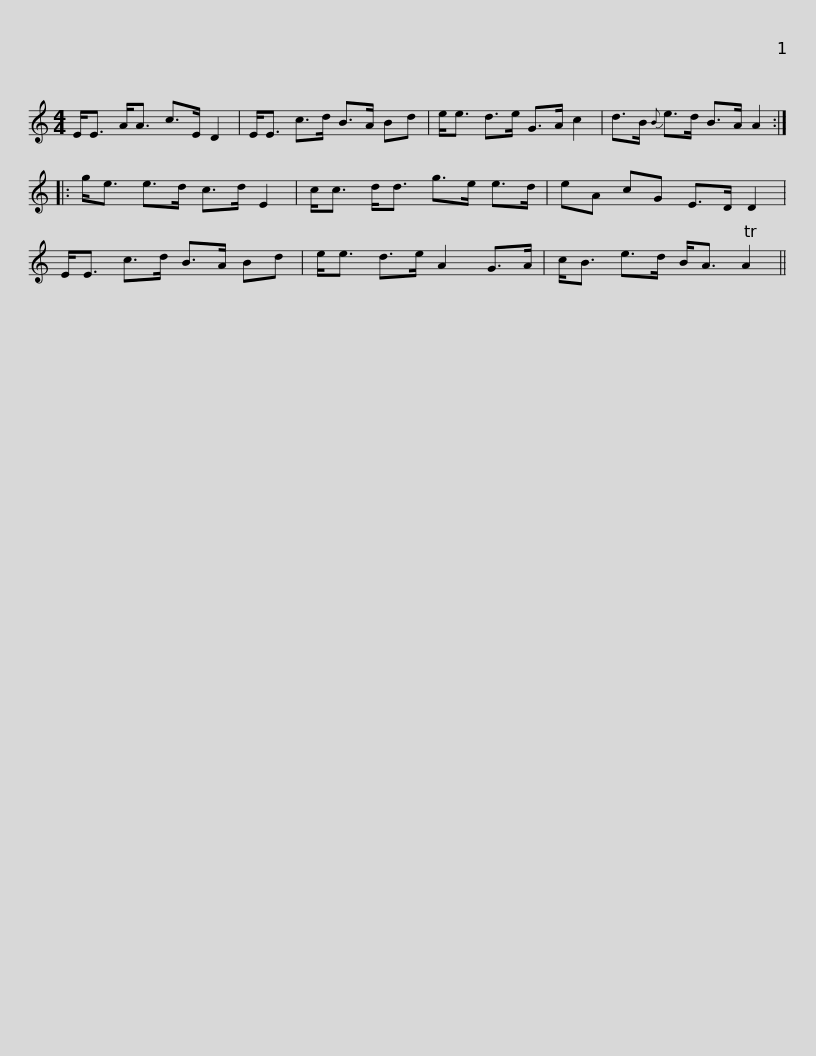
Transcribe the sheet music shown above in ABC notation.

X:1
L:1/8
M:4/4
I:linebreak $
K:C
V:1 treble
V:1
 E<E A<A c>E D2 | E<E c>d B>A Bd | e<e d>e G>A c2 | d>B{B} e>d B>A A2 :: g<e e>d c>d E2 |$ %5
 c<c d<d g>e e>d | eA cG E>D D2 | E<E c>d B>A Bd | e<e d>e A2 G>A | c<B e>d B<A TA2 || %10
